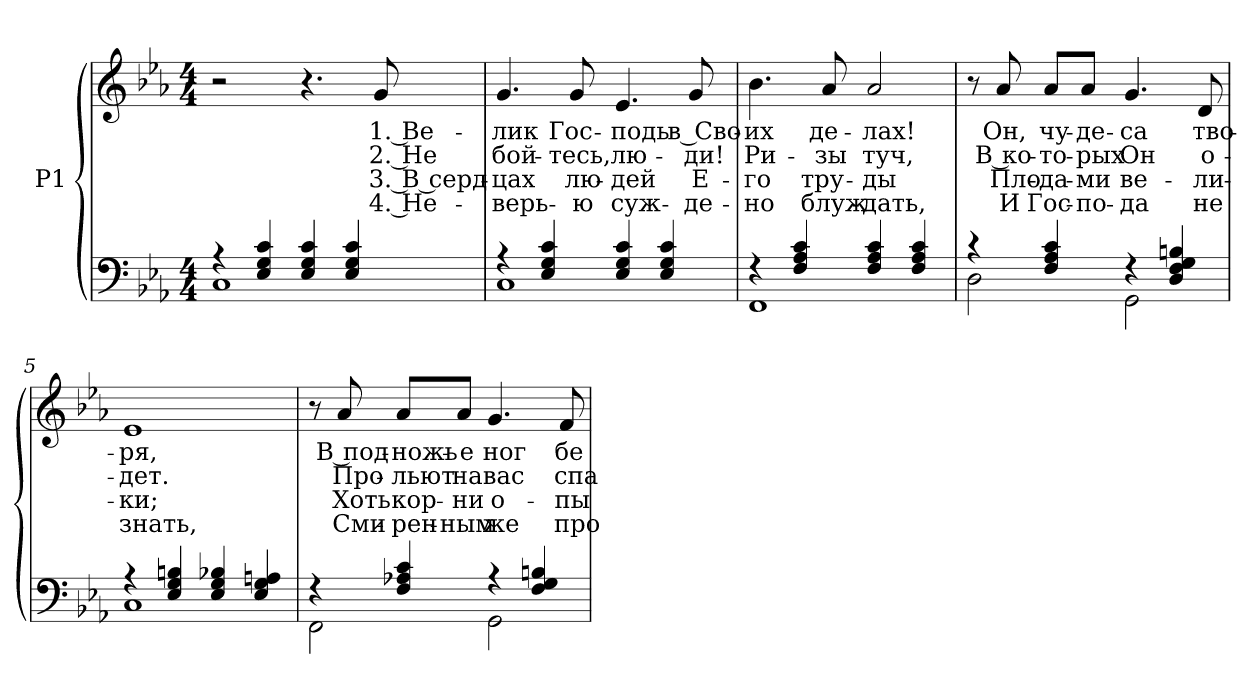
**kern	**kern	**text	**text	**text	**text
*part1	*part1	*part1	*part1	*part1	*part1
*staff2	*staff1	*staff1	*staff1	*staff1	*staff1
*I"P1	*	*	*	*	*
!!LO:PB:g=z
*clefF4	*clefG2	*	*	*	*
*k[b-e-a-]	*k[b-e-a-]	*	*	*	*
*E-:	*E-:	*	*	*	*
*M4/4	*M4/4	*	*	*	*
*MM80	*MM80	*	*	*	*
=1	=1	=1	=1	=1	=1
*^	*	*	*	*	*
4r	1Ci	2r	.	.	.	.
4E-i/ 4Gi 4ci	.	.	.	.	.	.
4E-i/ 4Gi 4ci	.	4.r	.	.	.	.
4E-i/ 4Gi 4ci	.	.	.	.	.	.
!	!	!	!LO:LY:b:color=#000000	!LO:LY:b:color=#000000	!LO:LY:b:color=#000000	!LO:LY:b:color=#000000
.	.	8gi/	1. Ве-	2. Не	3. В серд-	4. Не-
=2	=2	=2	=2	=2	=2	=2
!	!	!	!LO:LY:b:color=#000000	!LO:LY:b:color=#000000	!LO:LY:b:color=#000000	!LO:LY:b:color=#000000
4r	1Ci	4.gi/	-лик	бой-	-цах	-верь-
4E-i/ 4Gi 4ci	.	.	.	.	.	.
!	!	!	!LO:LY:b:color=#000000	!LO:LY:b:color=#000000	!LO:LY:b:color=#000000	!LO:LY:b:color=#000000
.	.	8gi/	Гос-	-тесь,	лю-	-ю
!	!	!	!LO:LY:b:color=#000000	!LO:LY:b:color=#000000	!LO:LY:b:color=#000000	!LO:LY:b:color=#000000
4E-i/ 4Gi 4ci	.	4.e-i/	-подь	лю-	-дей	суж-
4E-i/ 4Gi 4ci	.	.	.	.	.	.
!	!	!	!LO:LY:b:color=#000000	!LO:LY:b:color=#000000	!LO:LY:b:color=#000000	!LO:LY:b:color=#000000
.	.	8gi/	в Сво-	-ди!	Е-	-де-
=3	=3	=3	=3	=3	=3	=3
!	!	!	!LO:LY:b:color=#000000	!LO:LY:b:color=#000000	!LO:LY:b:color=#000000	!LO:LY:b:color=#000000
4r	1FFi	4.b-i\	-их	Ри-	-го	-но
4Fi/ 4A-i 4ci	.	.	.	.	.	.
!	!	!	!LO:LY:b:color=#000000	!LO:LY:b:color=#000000	!LO:LY:b:color=#000000	!LO:LY:b:color=#000000
.	.	8a-i/	де-	-зы	тру-	блуж-
!	!	!	!LO:LY:b:color=#000000	!LO:LY:b:color=#000000	!LO:LY:b:color=#000000	!LO:LY:b:color=#000000
4Fi/ 4A-i 4ci	.	2a-i/	-лах!	туч,	-ды	-дать,
4Fi/ 4A-i 4ci	.	.	.	.	.	.
=4	=4	=4	=4	=4	=4	=4
4r	2Di\	8r	.	.	.	.
!	!	!	!LO:LY:b:color=#000000	!LO:LY:b:color=#000000	!LO:LY:b:color=#000000	!LO:LY:b:color=#000000
.	.	8a-i/	Он,	В ко-	Пло-	И
!	!	!	!LO:LY:b:color=#000000	!LO:LY:b:color=#000000	!LO:LY:b:color=#000000	!LO:LY:b:color=#000000
4Fi/ 4A-i 4ci	.	8a-i/L	чу-	-то-	-да-	Гос-
!	!	!	!LO:LY:b:color=#000000	!LO:LY:b:color=#000000	!LO:LY:b:color=#000000	!LO:LY:b:color=#000000
.	.	8a-i/J	-де-	-рых	-ми	-по-
!	!	!	!LO:LY:b:color=#000000	!LO:LY:b:color=#000000	!LO:LY:b:color=#000000	!LO:LY:b:color=#000000
4r	2GGi\	4.gi/	-са	Он	ве-	-да
4Di/ 4Fi 4Gi 4Bni	.	.	.	.	.	.
!	!	!	!LO:LY:b:color=#000000	!LO:LY:b:color=#000000	!LO:LY:b:color=#000000	!LO:LY:b:color=#000000
.	.	8di/	тво-	о-	-ли-	не
!!LO:LB:g=z
=5	=5	=5	=5	=5	=5	=5
!	!	!	!LO:LY:b:color=#000000	!LO:LY:b:color=#000000	!LO:LY:b:color=#000000	!LO:LY:b:color=#000000
4r	1Ci	1e-i	-ря,	-дет.	-ки;	знать,
4E-i/ 4Gi 4Bni	.	.	.	.	.	.
4E-i/ 4Gi 4B-Xi	.	.	.	.	.	.
4E-i/ 4Gi 4Ani	.	.	.	.	.	.
=6	=6	=6	=6	=6	=6	=6
4r	2FFi\	8r	.	.	.	.
!	!	!	!LO:LY:b:color=#000000	!LO:LY:b:color=#000000	!LO:LY:b:color=#000000	!LO:LY:b:color=#000000
.	.	8a-i/	В под-	Про-	Хоть	Сми-
!	!	!	!LO:LY:b:color=#000000	!LO:LY:b:color=#000000	!LO:LY:b:color=#000000	!LO:LY:b:color=#000000
4Fi/ 4A-Xi 4ci	.	8a-i/L	-ножь-	-льют	кор-	-рен-
!	!	!	!LO:LY:b:color=#000000	!LO:LY:b:color=#000000	!LO:LY:b:color=#000000	!LO:LY:b:color=#000000
.	.	8a-i/J	-е	на	-ни	-ным
!	!	!	!LO:LY:b:color=#000000	!LO:LY:b:color=#000000	!LO:LY:b:color=#000000	!LO:LY:b:color=#000000
4r	2GGi\	4.gi/	ног	вас	о-	же
4Fi/ 4Gi 4Bni	.	.	.	.	.	.
!	!	!	!LO:LY:b:color=#000000	!LO:LY:b:color=#000000	!LO:LY:b:color=#000000	!LO:LY:b:color=#000000
.	.	8fi/	бе-	спа-	-пы-	про-
*v	*v	*	*	*	*	*
=	=	=	=	=	=
*-	*-	*-	*-	*-	*-
